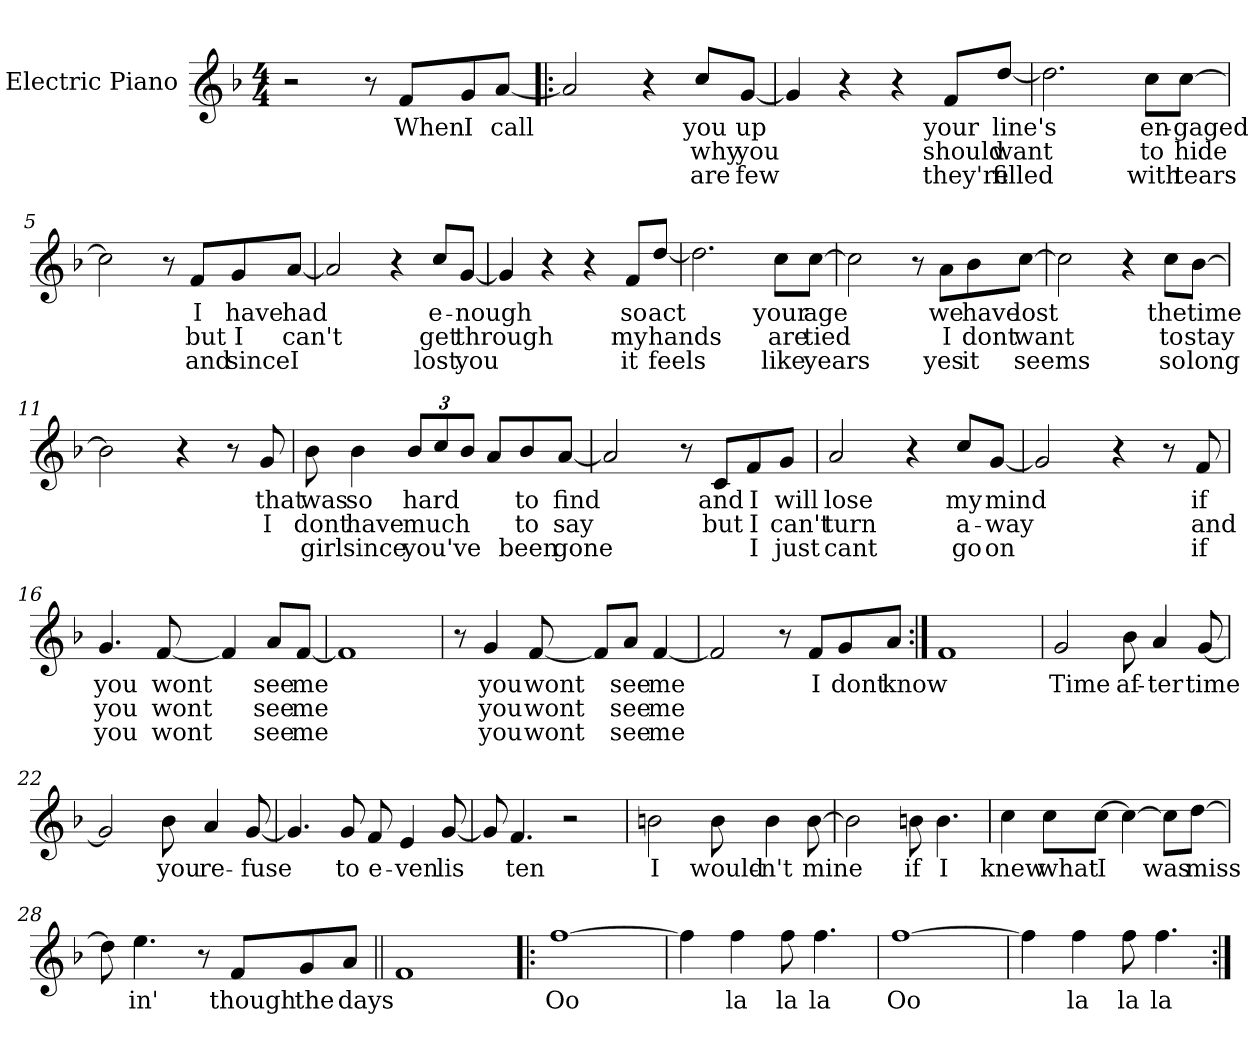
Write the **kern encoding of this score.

**kern	**text	**text	**text
*part1	*part1	*part1	*part1
*staff1	*staff1	*staff1	*staff1
*I"Electric Piano	*	*	*
*I'E.Pno	*	*	*
*clefG2	*	*	*
*k[b-]	*	*	*
*F:	*	*	*
*M4/4	*	*	*
=1	=1	=1	=1
2r	.	.	.
8r	.	.	.
8f/L	When	.	.
8g/	I	.	.
[8a/J	call	.	.
=2!|:	=2!|:	=2!|:	=2!|:
2a/]	.	.	.
4r	.	.	.
8cc/L	you	why	are
[8g/J	up	you	few
=3	=3	=3	=3
4g/]	.	.	.
4r	.	.	.
4r	.	.	.
8f/L	your	should	they're
[8dd/J	line's	want	filled
=4	=4	=4	=4
2.dd\]	.	.	.
8cc\L	en-	to	with
[8cc\J	-gaged	hide	tears
!!LO:LB:g=z
=5	=5	=5	=5
2cc\]	.	.	.
8r	.	.	.
8f/L	I	but	and
8g/	have	I	since
[8a/J	had	can't	I
=6	=6	=6	=6
2a/]	.	.	.
4r	.	.	.
8cc/L	e-	get	lost
[8g/J	-nough	through	you
=7	=7	=7	=7
4g/]	.	.	.
4r	.	.	.
4r	.	.	.
8f/L	so	my	it
[8dd/J	act	hands	feels
=8	=8	=8	=8
2.dd\]	.	.	.
8cc\L	your	are	like
[8cc\J	age	tied	years
!!LO:LB:g=z
=9	=9	=9	=9
2cc\]	.	.	.
8r	.	.	.
8a\L	we	I	yes
8b-\	have	dont	it
[8cc\J	lost	want	seems
=10	=10	=10	=10
2cc\]	.	.	.
4r	.	.	.
8cc\L	thetime	to	so
[8b-\J	.	stay	long
=11	=11	=11	=11
2b-\]	.	.	.
4r	.	.	.
8r	.	.	.
8g/	that	I	.
=12	=12	=12	=12
8b-\	was	dont	girl
4b-\	so	have	since
*Xbrackettup	*	*	*
12b-/L	hard	much	you've
12cc/	.	.	.
12b-/J	.	.	.
8a/L	.	.	.
8b-/	to	to	been
[8a/J	find	say	gone
!!LO:LB:g=z
=13	=13	=13	=13
2a/]	.	.	.
8r	.	.	.
8c/L	and	but	.
8f/	I	I	I
8g/J	will	can't	just
=14	=14	=14	=14
2a/	lose	turn	cant
4r	.	.	.
8cc/L	my	a-	go
[8g/J	mind	-way	on
=15	=15	=15	=15
2g/]	.	.	.
4r	.	.	.
8r	.	.	.
8f/	if	and	if
=16	=16	=16	=16
4.g/	you	you	you
[8f/	wont	wont	wont
4f/]	.	.	.
8a/L	see	see	see
[8f/J	me	me	me
=17	=17	=17	=17
1f]	.	.	.
!!LO:LB:g=z
=18	=18	=18	=18
8r	.	.	.
4g/	you	you	you
[8f/	wont	wont	wont
8f/L]	.	.	.
8a/J	see	see	see
[4f/	me	me	me
=19	=19	=19	=19
2f/]	.	.	.
8r	.	.	.
8f/L	I	.	.
8g/	dont	.	.
8a/J	know	.	.
=20:|!	=20:|!	=20:|!	=20:|!
1f	.	.	.
=21	=21	=21	=21
2g/	Time	.	.
8b-\	af-	.	.
4a/	-ter	.	.
[8g/	time	.	.
!!LO:LB:g=z
=22	=22	=22	=22
2g/]	.	.	.
8b-\	you	.	.
4a/	re-	.	.
[8g/	-fuse	.	.
=23	=23	=23	=23
4.g/]	.	.	.
8g/	to	.	.
8f/	e-	.	.
4e/	-ven	.	.
[8g/	-lis	.	.
=24	=24	=24	=24
8g/]	.	.	.
4.f/	ten	.	.
2r	.	.	.
=25	=25	=25	=25
2bn\	I	.	.
8b\	would-	.	.
4b\	-n't	.	.
[8b\	mine	.	.
!!LO:PB:g=z
=26	=26	=26	=26
2bn\]	.	.	.
8bn\	if	.	.
4.b\	I	.	.
=27	=27	=27	=27
4cc\	knew	.	.
8cc\L	what	.	.
[8cc\J	I	.	.
4cc\_	.	.	.
8cc\L]	was	.	.
[8dd\J	-miss	.	.
=28	=28	=28	=28
8dd\]	.	.	.
4.ee\	in'	.	.
8r	.	.	.
8f/L	though	.	.
8g/	the	.	.
8a/J	days	.	.
!!LO:LB:g=z
=29||	=29||	=29||	=29||
1f	.	.	.
=30!|:	=30!|:	=30!|:	=30!|:
[1ff	Oo	.	.
=31	=31	=31	=31
4ff\]	.	.	.
4ff\	la	.	.
8ff\	la	.	.
4.ff\	la	.	.
=32	=32	=32	=32
[1ff	Oo	.	.
=33	=33	=33	=33
4ff\]	.	.	.
4ff\	la	.	.
8ff\	la	.	.
4.ff\	la	.	.
=:|!	=:|!	=:|!	=:|!
*-	*-	*-	*-
